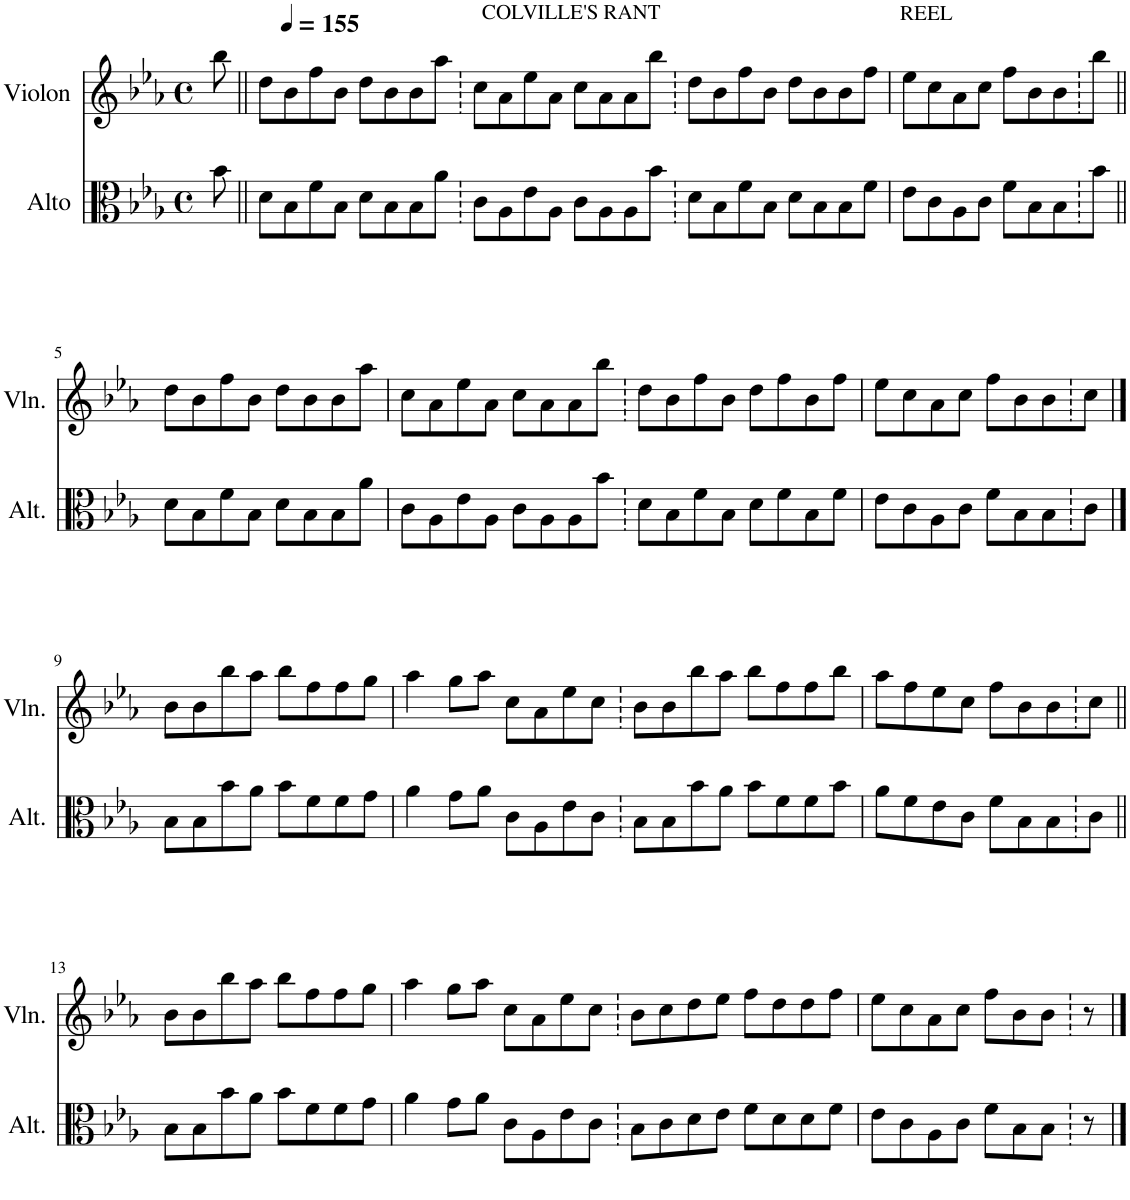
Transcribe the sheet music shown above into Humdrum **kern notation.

**kern	**kern
*part2	*part1
*staff2	*staff1
*I"Alto	*I"Violon
*I'Alt.	*I'Vln.
*clefC3	*clefG2
*k[b-e-a-]	*k[b-e-a-]
*M4/4	*M4/4
*met(c)	*met(c)
*MM155	*MM155
=	=
8b-\	8bb-\
=1||	=1||
8d\L	8dd\L
8B-\	8b-\
8f\	8ff\
8B-\J	8b-\J
8d\L	8dd\L
8B-\	8b-\
8B-\	8b-\
8a-\J	8aa-\J
=2	=2
!	!LO:TX:a:t=COLVILLE'S RANT
8c\L	8cc\L
8A-\	8a-\
8e-\	8ee-\
8A-\J	8a-\J
8c\L	8cc\L
8A-\	8a-\
8A-\	8a-\
8b-\J	8bb-\J
=3	=3
8d\L	8dd\L
8B-\	8b-\
8f\	8ff\
8B-\J	8b-\J
8d\L	8dd\L
8B-\	8b-\
8B-\	8b-\
8f\J	8ff\J
=4	=4
!	!LO:TX:a:t=REEL
8e-\L	8ee-\L
8c\	8cc\
8A-\	8a-\
8c\J	8cc\J
8f\L	8ff\L
8B-\	8b-\
8B-\	8b-\
8b-\J	8bb-\J
!!LO:LB:g=z
=5||	=5||
8d\L	8dd\L
8B-\	8b-\
8f\	8ff\
8B-\J	8b-\J
8d\L	8dd\L
8B-\	8b-\
8B-\	8b-\
8a-\J	8aa-\J
=6	=6
8c\L	8cc\L
8A-\	8a-\
8e-\	8ee-\
8A-\J	8a-\J
8c\L	8cc\L
8A-\	8a-\
8A-\	8a-\
8b-\J	8bb-\J
=7	=7
8d\L	8dd\L
8B-\	8b-\
8f\	8ff\
8B-\J	8b-\J
8d\L	8dd\L
8f\	8ff\
8B-\	8b-\
8f\J	8ff\J
=8	=8
8e-\L	8ee-\L
8c\	8cc\
8A-\	8a-\
8c\J	8cc\J
8f\L	8ff\L
8B-\	8b-\
8B-\	8b-\
8c\J	8cc\J
!!LO:LB:g=z
==9	==9
8B-\L	8b-\L
8B-\	8b-\
8b-\	8bb-\
8a-\J	8aa-\J
8b-\L	8bb-\L
8f\	8ff\
8f\	8ff\
8g\J	8gg\J
=10	=10
4a-\	4aa-\
8g\L	8gg\L
8a-\J	8aa-\J
8c\L	8cc\L
8A-\	8a-\
8e-\	8ee-\
8c\J	8cc\J
=11	=11
8B-\L	8b-\L
8B-\	8b-\
8b-\	8bb-\
8a-\J	8aa-\J
8b-\L	8bb-\L
8f\	8ff\
8f\	8ff\
8b-\J	8bb-\J
=12	=12
8a-\L	8aa-\L
8f\	8ff\
8e-\	8ee-\
8c\J	8cc\J
8f\L	8ff\L
8B-\	8b-\
8B-\	8b-\
8c\J	8cc\J
!!LO:LB:g=z
=13||	=13||
8B-\L	8b-\L
8B-\	8b-\
8b-\	8bb-\
8a-\J	8aa-\J
8b-\L	8bb-\L
8f\	8ff\
8f\	8ff\
8g\J	8gg\J
=14	=14
4a-\	4aa-\
8g\L	8gg\L
8a-\J	8aa-\J
8c\L	8cc\L
8A-\	8a-\
8e-\	8ee-\
8c\J	8cc\J
=15	=15
8B-\L	8b-\L
8c\	8cc\
8d\	8dd\
8e-\J	8ee-\J
8f\L	8ff\L
8d\	8dd\
8d\	8dd\
8f\J	8ff\J
=16	=16
8e-\L	8ee-\L
8c\	8cc\
8A-\	8a-\
8c\J	8cc\J
8f\L	8ff\L
8B-\	8b-\
8B-\J	8b-\J
8r	8r
==	==
*-	*-
